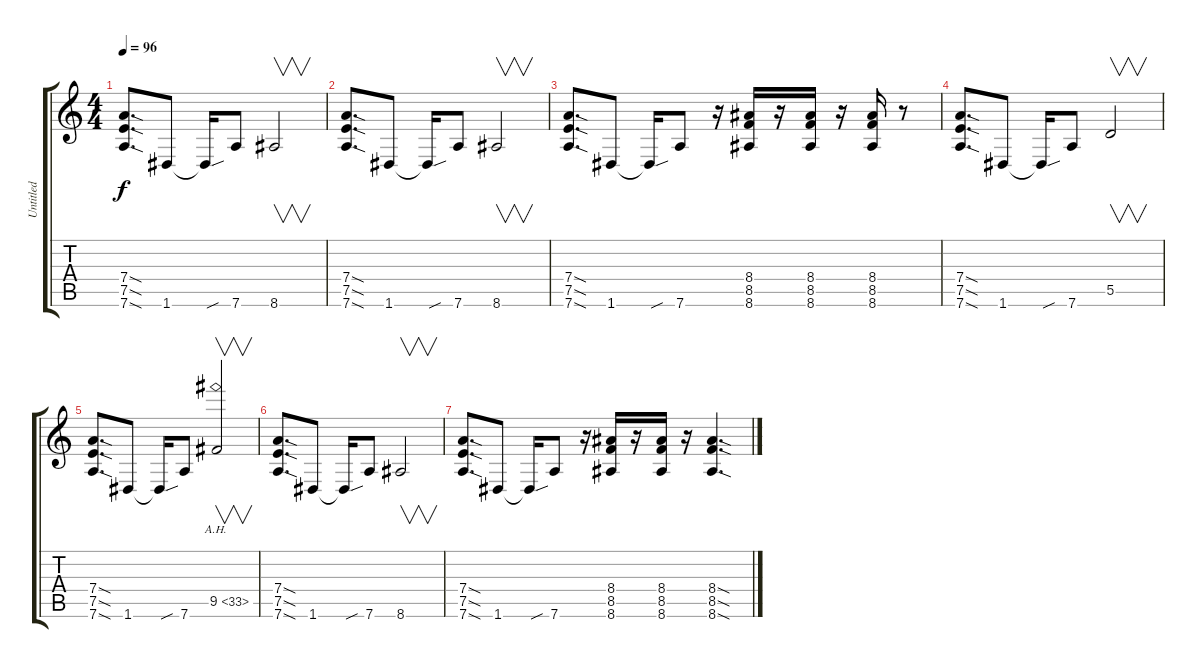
\track ("Untitled" "Untitled") {instrument overdrivenguitar}
\staff {score tabs}
\tuning (E4 B3 G3 D3 A2 D2) {hide}
\ts (4 4)
\tempo 96
\clef g2
\ks c
(7.4{sod} 7.5{sod} 7.6{sod}).8{d dy f} 1.6.8 1.6{sou t}.16 7.6.8 8.6.2{v} |
(7.4{sod} 7.5{sod} 7.6{sod}).8{d} 1.6.8 1.6{sou t}.16 7.6.8 8.6.2{v} |
(7.4{sod} 7.5{sod} 7.6{sod}).8{d} 1.6.8 1.6{sou t}.16 7.6.8 r.16 (8.4 8.5 8.6).16 r.16 (8.4 8.5 8.6).16 r.16 (8.4 8.5 8.6).16 r.8 |
(7.4{sod} 7.5{sod} 7.6{sod}).8{d} 1.6.8 1.6{sou t}.16 7.6.8 5.5.2{v} |
(7.4{sod} 7.5{sod} 7.6{sod}).8{d} 1.6.8 1.6{sou t}.16 7.6.8 9.5{ah 24}.2{v} |
(7.4{sod} 7.5{sod} 7.6{sod}).8{d} 1.6.8 1.6{sou t}.16 7.6.8 8.6.2{v} |
(7.4{sod} 7.5{sod} 7.6{sod}).8{d} 1.6.8 1.6{sou t}.16 7.6.8 r.16 (8.4 8.5 8.6).16 r.16 (8.4 8.5 8.6).16 r.16 (8.4{sod} 8.5{sod} 8.6{sod}).4{d}
